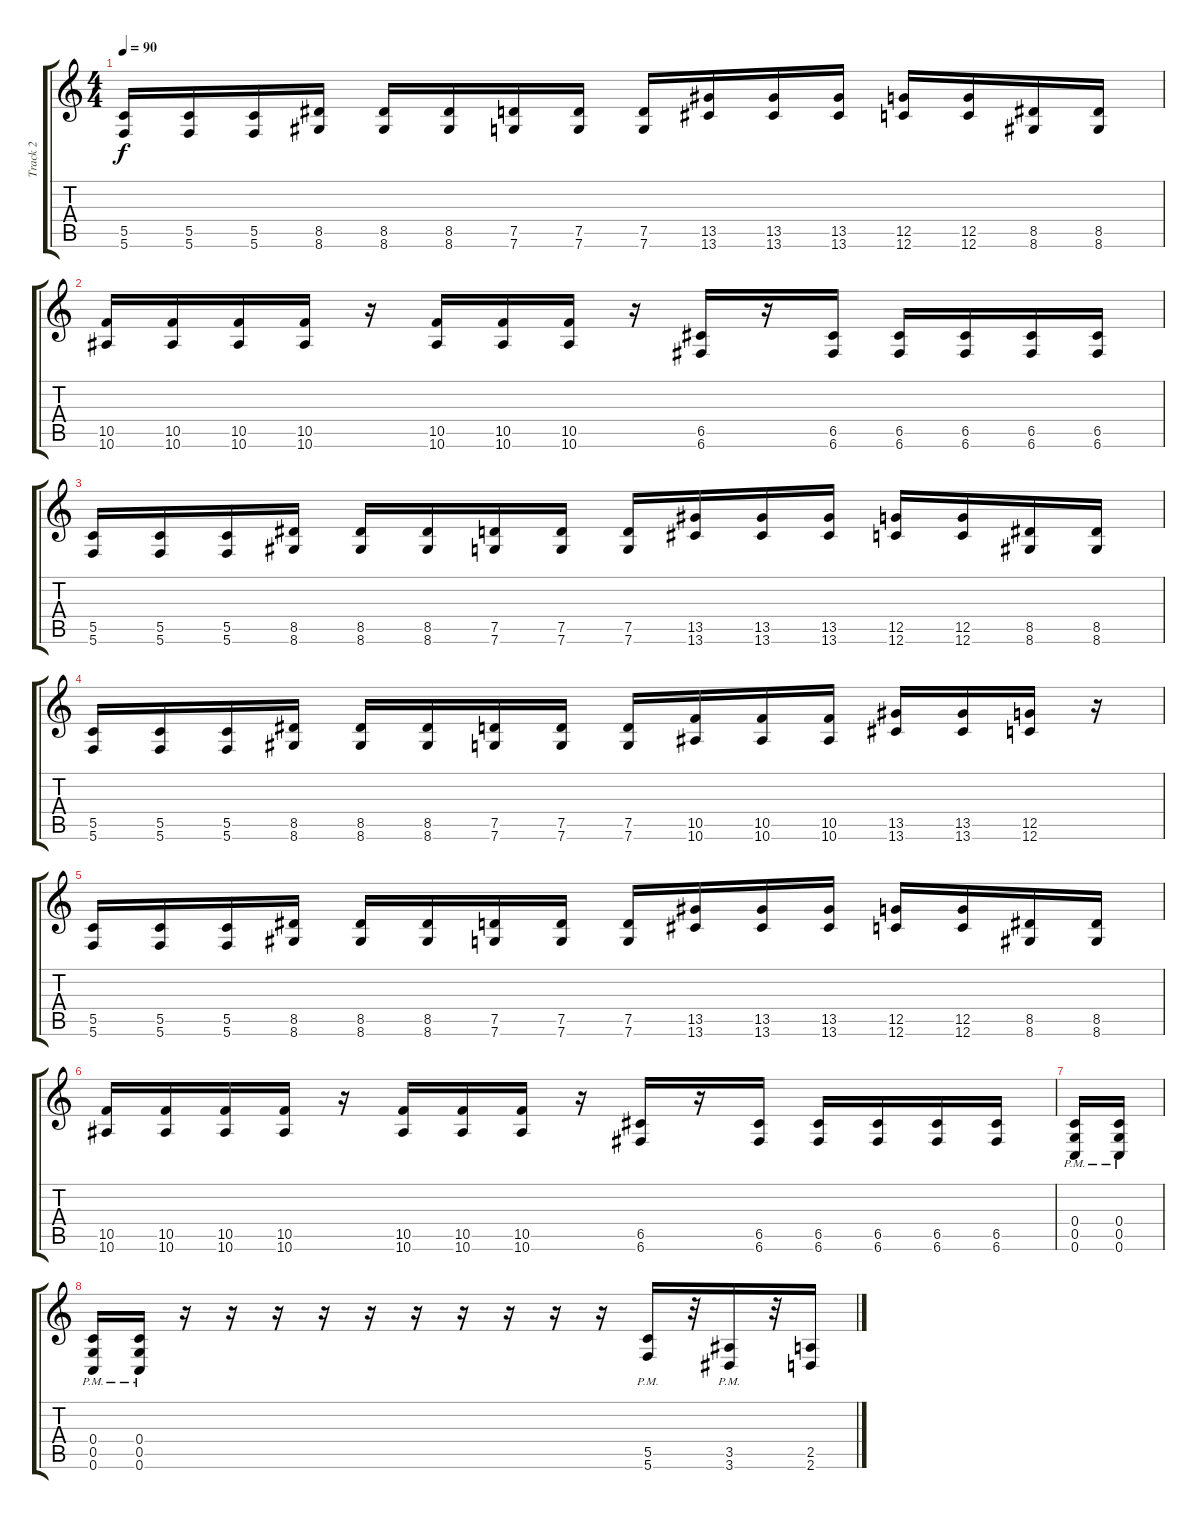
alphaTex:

\track ("Track 2" "Track 2") {instrument distortionguitar}
\staff {score tabs}
\tuning (D4 A3 F3 C3 G2 C2) {hide}
\ts (4 4)
\tempo 90
\clef g2
\ks c
(5.5 5.6).16{dy f} (5.5 5.6).16 (5.5 5.6).16 (8.5 8.6).16 (8.5 8.6).16 (8.5 8.6).16 (7.5 7.6).16 (7.5 7.6).16 (7.5 7.6).16 (13.5 13.6).16 (13.5 13.6).16 (13.5 13.6).16 (12.5 12.6).16 (12.5 12.6).16 (8.5 8.6).16 (8.5 8.6).16 |
(10.5 10.6).16 (10.5 10.6).16 (10.5 10.6).16 (10.5 10.6).16 r.16 (10.5 10.6).16 (10.5 10.6).16 (10.5 10.6).16 r.16 (6.5 6.6).16 r.16 (6.5 6.6).16 (6.5 6.6).16 (6.5 6.6).16 (6.5 6.6).16 (6.5 6.6).16 |
(5.5 5.6).16 (5.5 5.6).16 (5.5 5.6).16 (8.5 8.6).16 (8.5 8.6).16 (8.5 8.6).16 (7.5 7.6).16 (7.5 7.6).16 (7.5 7.6).16 (13.5 13.6).16 (13.5 13.6).16 (13.5 13.6).16 (12.5 12.6).16 (12.5 12.6).16 (8.5 8.6).16 (8.5 8.6).16 |
(5.5 5.6).16 (5.5 5.6).16 (5.5 5.6).16 (8.5 8.6).16 (8.5 8.6).16 (8.5 8.6).16 (7.5 7.6).16 (7.5 7.6).16 (7.5 7.6).16 (10.5 10.6).16 (10.5 10.6).16 (10.5 10.6).16 (13.5 13.6).16 (13.5 13.6).16 (12.5 12.6).16 r.16 |
(5.5 5.6).16 (5.5 5.6).16 (5.5 5.6).16 (8.5 8.6).16 (8.5 8.6).16 (8.5 8.6).16 (7.5 7.6).16 (7.5 7.6).16 (7.5 7.6).16 (13.5 13.6).16 (13.5 13.6).16 (13.5 13.6).16 (12.5 12.6).16 (12.5 12.6).16 (8.5 8.6).16 (8.5 8.6).16 |
(10.5 10.6).16 (10.5 10.6).16 (10.5 10.6).16 (10.5 10.6).16 r.16 (10.5 10.6).16 (10.5 10.6).16 (10.5 10.6).16 r.16 (6.5 6.6).16 r.16 (6.5 6.6).16 (6.5 6.6).16 (6.5 6.6).16 (6.5 6.6).16 (6.5 6.6).16 |
(0.4{pm} 0.5{pm} 0.6{pm}).16 (0.4{pm} 0.5{pm} 0.6{pm}).16 |
(0.4{pm} 0.5{pm} 0.6{pm}).16 (0.4{pm} 0.5{pm} 0.6{pm}).16 r.16 r.16 r.16 r.16 r.16 r.16 r.16 r.16 r.16 r.16 (5.5{pm} 5.6{pm}).16 r.32 (3.5{pm} 3.6{pm}).16 r.32 (2.5 2.6).16
